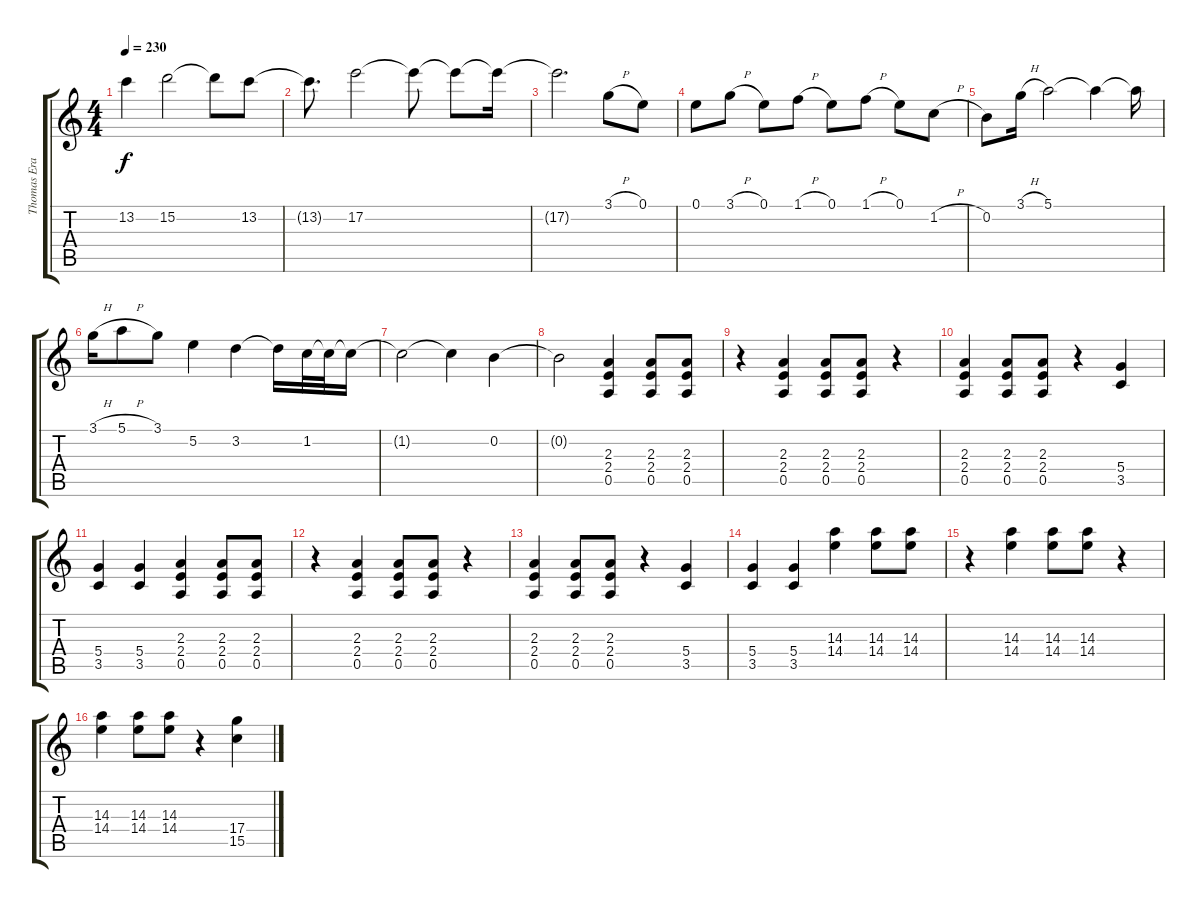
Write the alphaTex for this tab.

\track ("Thomas Erak" "Thomas Era") {instrument acousticguitarsteel}
\staff {score tabs}
\tuning (E4 B3 G3 D3 A2 E2) {hide}
\ts (4 4)
\tempo 230
\clef g2
\ks c
13.2{t}.4{dy f} 15.2.2 15.2{t}.8 13.2.8 |
13.2{t}.8{d} 17.2.2 17.2{t}.8 17.2{t}.8 17.2{t}.16 |
17.2{t}.2{d} 3.1{h}.8 0.1.8 |
0.1.8 3.1{h}.8 0.1.8 1.1{h}.8 0.1.8 1.1{h}.8 0.1.8 1.2{h}.8 |
0.2.8 3.1{h}.16 5.1.2 5.1{t}.4 5.1{t}.16 |
3.1{h}.16 5.1{h}.8 3.1.8 5.2.4 3.2.4 3.2{t}.16 1.2.32 1.2{t}.32 1.2{t}.16 |
1.2{t}.2 1.2{t}.4 0.2.4 |
0.2{t}.2 (2.3 2.4 0.5).4 (2.3 2.4 0.5).8 (2.3 2.4 0.5).8 |
r.4 (2.3 2.4 0.5).4 (2.3 2.4 0.5).8 (2.3 2.4 0.5).8 r.4 |
(2.3 2.4 0.5).4 (2.3 2.4 0.5).8 (2.3 2.4 0.5).8 r.4 (5.4 3.5).4 |
(5.4 3.5).4 (5.4 3.5).4 (2.3 2.4 0.5).4 (2.3 2.4 0.5).8 (2.3 2.4 0.5).8 |
r.4 (2.3 2.4 0.5).4 (2.3 2.4 0.5).8 (2.3 2.4 0.5).8 r.4 |
(2.3 2.4 0.5).4 (2.3 2.4 0.5).8 (2.3 2.4 0.5).8 r.4 (5.4 3.5).4 |
(5.4 3.5).4 (5.4 3.5).4 (14.3 14.4).4 (14.3 14.4).8 (14.3 14.4).8 |
r.4 (14.3 14.4).4 (14.3 14.4).8 (14.3 14.4).8 r.4 |
(14.3 14.4).4 (14.3 14.4).8 (14.3 14.4).8 r.4 (17.4 15.5).4
